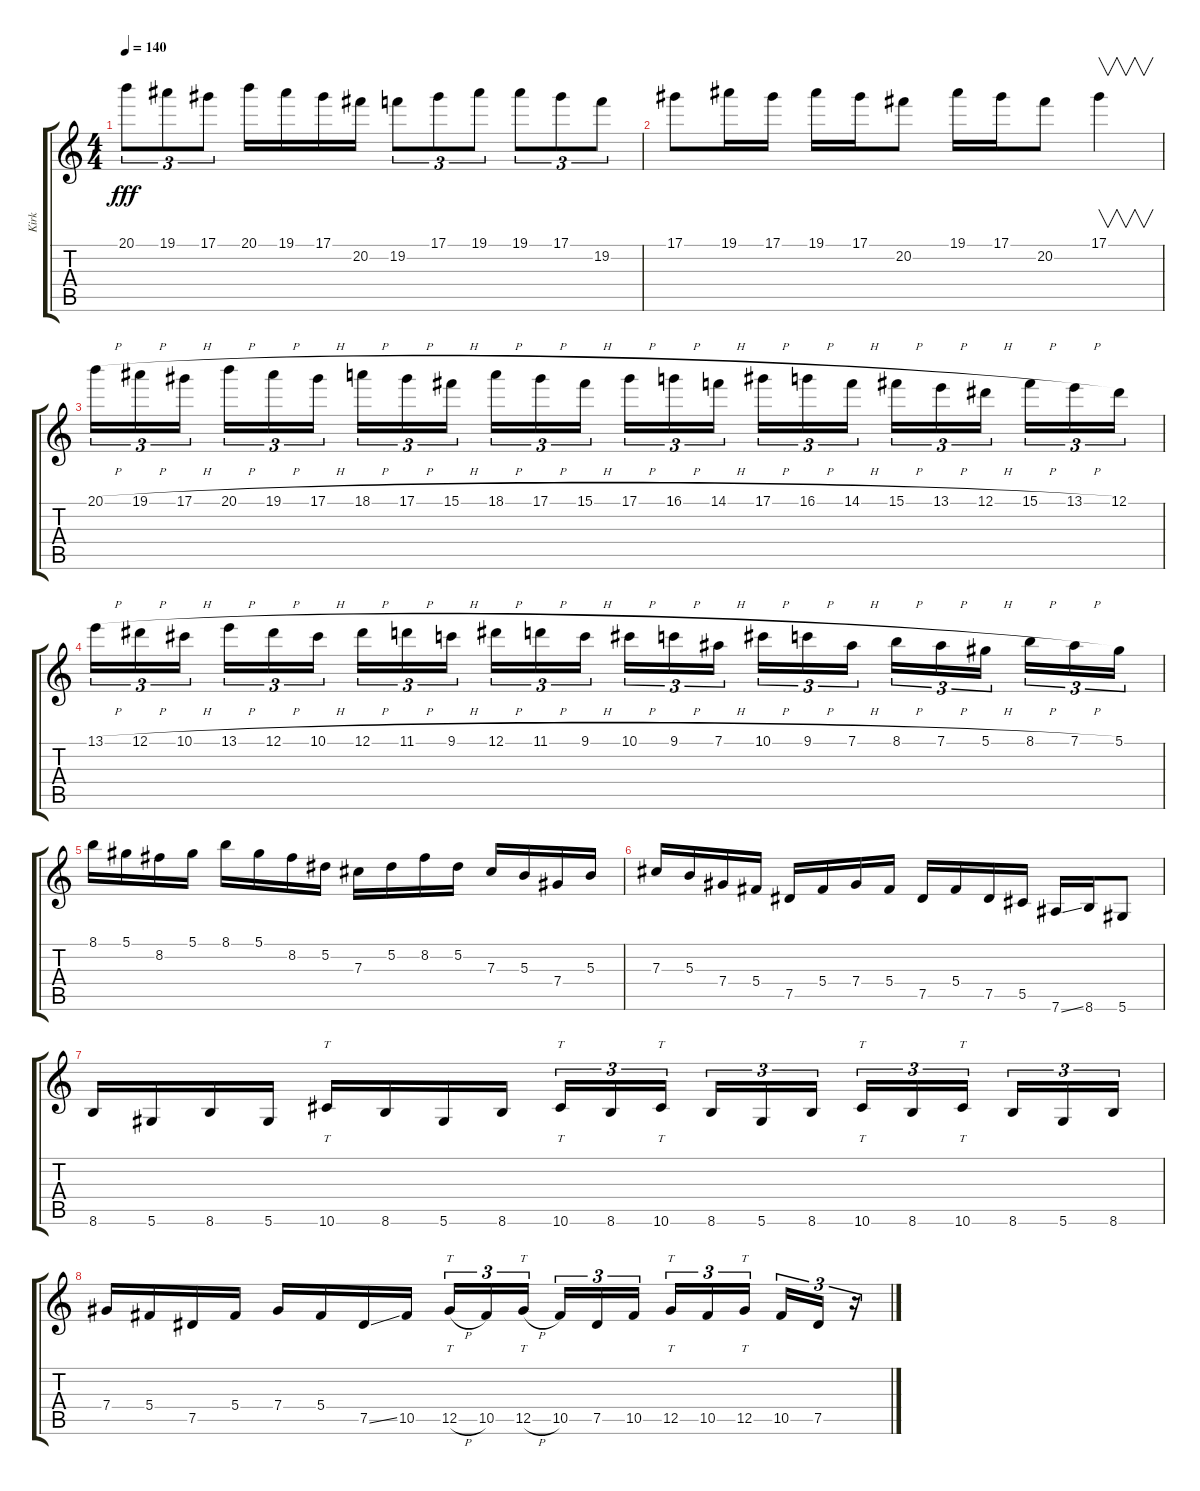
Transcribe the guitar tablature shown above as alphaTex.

\track ("Kirk " "Kirk ") {instrument distortionguitar}
\staff {score tabs}
\tuning (Eb4 Bb3 Gb3 Db3 Ab2 Eb2) {hide}
\ts (4 4)
\tempo 140
\clef g2
\ks c
20.1.8{tu (3 2) dy fff} 19.1.8{tu (3 2)} 17.1.8{tu (3 2)} 20.1.16 19.1.16 17.1.16 20.2.16 19.2.8{tu (3 2)} 17.1.8{tu (3 2)} 19.1.8{tu (3 2)} 19.1.8{tu (3 2)} 17.1.8{tu (3 2)} 19.2.8{tu (3 2)} |
17.1.8 19.1.16 17.1.16 19.1.16 17.1.16 20.2.8 19.1.16 17.1.16 20.2.8 17.1.4{v} |
20.1{h}.16{tu (3 2)} 19.1{h}.16{tu (3 2)} 17.1{h}.16{tu (3 2)} 20.1{h}.16{tu (3 2)} 19.1{h}.16{tu (3 2)} 17.1{h}.16{tu (3 2)} 18.1{h}.16{tu (3 2)} 17.1{h}.16{tu (3 2)} 15.1{h}.16{tu (3 2)} 18.1{h}.16{tu (3 2)} 17.1{h}.16{tu (3 2)} 15.1{h}.16{tu (3 2)} 17.1{h}.16{tu (3 2)} 16.1{h}.16{tu (3 2)} 14.1{h}.16{tu (3 2)} 17.1{h}.16{tu (3 2)} 16.1{h}.16{tu (3 2)} 14.1{h}.16{tu (3 2)} 15.1{h}.16{tu (3 2)} 13.1{h}.16{tu (3 2)} 12.1{h}.16{tu (3 2)} 15.1{h}.16{tu (3 2)} 13.1{h}.16{tu (3 2)} 12.1.16{tu (3 2)} |
13.1{h}.16{tu (3 2)} 12.1{h}.16{tu (3 2)} 10.1{h}.16{tu (3 2)} 13.1{h}.16{tu (3 2)} 12.1{h}.16{tu (3 2)} 10.1{h}.16{tu (3 2)} 12.1{h}.16{tu (3 2)} 11.1{h}.16{tu (3 2)} 9.1{h}.16{tu (3 2)} 12.1{h}.16{tu (3 2)} 11.1{h}.16{tu (3 2)} 9.1{h}.16{tu (3 2)} 10.1{h}.16{tu (3 2)} 9.1{h}.16{tu (3 2)} 7.1{h}.16{tu (3 2)} 10.1{h}.16{tu (3 2)} 9.1{h}.16{tu (3 2)} 7.1{h}.16{tu (3 2)} 8.1{h}.16{tu (3 2)} 7.1{h}.16{tu (3 2)} 5.1{h}.16{tu (3 2)} 8.1{h}.16{tu (3 2)} 7.1{h}.16{tu (3 2)} 5.1.16{tu (3 2)} |
8.1.16 5.1.16 8.2.16 5.1.16 8.1.16 5.1.16 8.2.16 5.2.16 7.3.16 5.2.16 8.2.16 5.2.16 7.3.16 5.3.16 7.4.16 5.3.16 |
7.3.16 5.3.16 7.4.16 5.4.16 7.5.16 5.4.16 7.4.16 5.4.16 7.5.16 5.4.16 7.5.16 5.5.16 7.6{ss}.16 8.6.16 5.6.8 |
8.6.16 5.6.16 8.6.16 5.6.16 10.6.16{tt} 8.6.16 5.6.16 8.6.16 10.6.16{tt tu (3 2)} 8.6.16{tu (3 2)} 10.6.16{tt tu (3 2)} 8.6.16{tu (3 2)} 5.6.16{tu (3 2)} 8.6.16{tu (3 2)} 10.6.16{tt tu (3 2)} 8.6.16{tu (3 2)} 10.6.16{tt tu (3 2)} 8.6.16{tu (3 2)} 5.6.16{tu (3 2)} 8.6.16{tu (3 2)} |
7.4.16 5.4.16 7.5.16 5.4.16 7.4.16 5.4.16 7.5{ss}.16 10.5.16 12.5{h}.16{tt tu (3 2)} 10.5.16{tu (3 2)} 12.5{h}.16{tt tu (3 2)} 10.5.16{tu (3 2)} 7.5.16{tu (3 2)} 10.5.16{tu (3 2)} 12.5.16{tt tu (3 2)} 10.5.16{tu (3 2)} 12.5.16{tt tu (3 2)} 10.5.16{tu (3 2)} 7.5.16{tu (3 2)} r.16{tu (3 2)}
